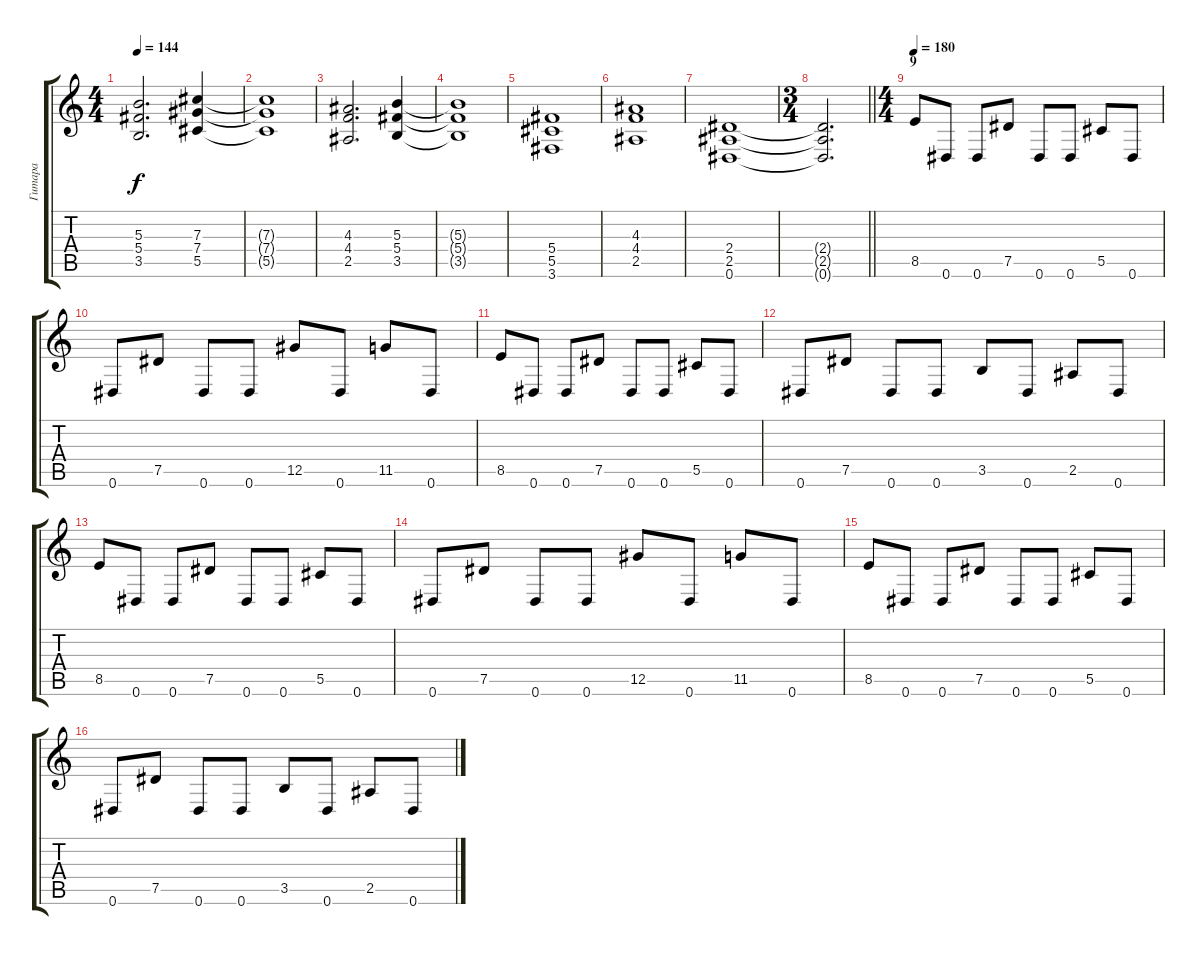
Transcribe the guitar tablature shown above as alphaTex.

\track ("Гитара" "Гитара") {instrument distortionguitar}
\staff {score tabs}
\tuning (Eb4 Bb3 Gb3 Db3 Ab2 Eb2) {hide}
\ts (4 4)
\tempo 144
\clef g2
\ks c
(5.3 5.4 3.5).2{d dy f} (7.3 7.4 5.5).4 |
(7.3{t} 7.4{t} 5.5{t}).1 |
(4.3 4.4 2.5).2{d} (5.3 5.4 3.5).4 |
(5.3{t} 5.4{t} 3.5{t}).1 |
(5.4 5.5 3.6).1 |
(4.3 4.4 2.5).1 |
(2.4 2.5 0.6).1 |
\ts (3 4)
\barLineRight lightlight
(2.4{t} 2.5{t} 0.6{t}).2{d} |
\ts (4 4)
\section ("" "9")
\tempo 180
8.5.8 0.6.8 0.6.8 7.5.8 0.6.8 0.6.8 5.5.8 0.6.8 |
0.6.8 7.5.8 0.6.8 0.6.8 12.5.8 0.6.8 11.5.8 0.6.8 |
8.5.8 0.6.8 0.6.8 7.5.8 0.6.8 0.6.8 5.5.8 0.6.8 |
0.6.8 7.5.8 0.6.8 0.6.8 3.5.8 0.6.8 2.5.8 0.6.8 |
8.5.8 0.6.8 0.6.8 7.5.8 0.6.8 0.6.8 5.5.8 0.6.8 |
0.6.8 7.5.8 0.6.8 0.6.8 12.5.8 0.6.8 11.5.8 0.6.8 |
8.5.8 0.6.8 0.6.8 7.5.8 0.6.8 0.6.8 5.5.8 0.6.8 |
0.6.8 7.5.8 0.6.8 0.6.8 3.5.8 0.6.8 2.5.8 0.6.8
